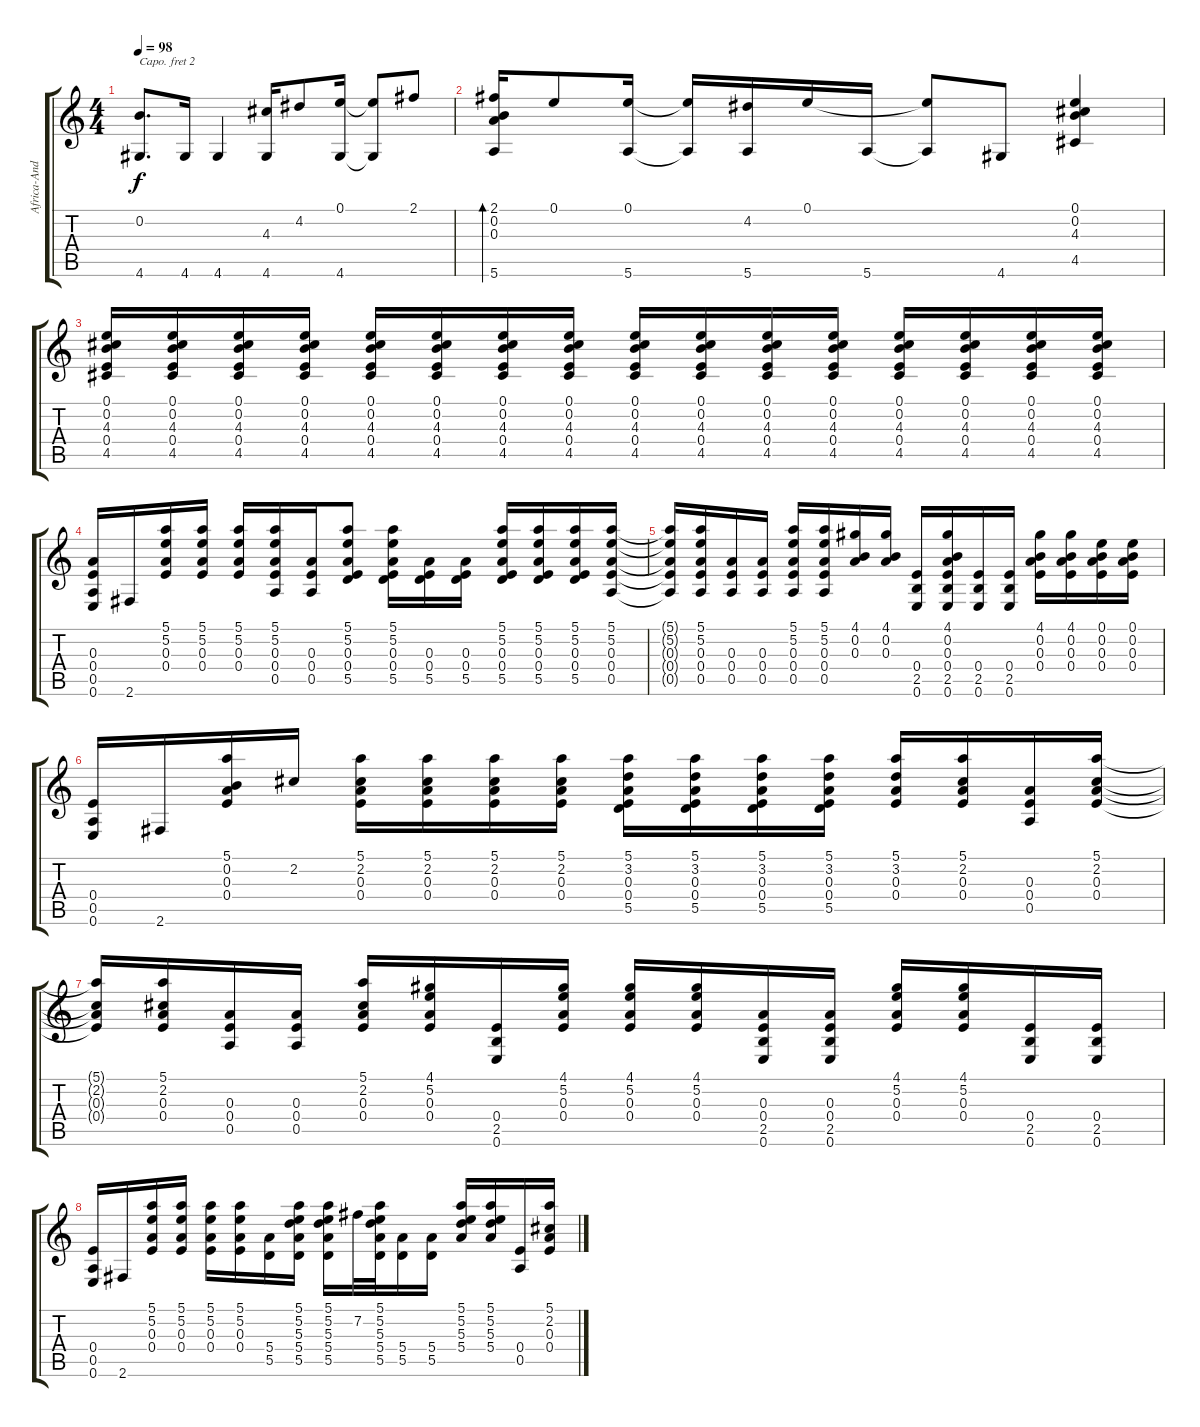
\track ("Africa-Andy Mckee" "Africa-And") {instrument acousticguitarsteel}
\staff {score tabs}
\capo 2
\tuning (D4 A3 G3 D3 G2 D2) {hide}
\ts (4 4)
\tempo 98
\clef g2
\ks c
(0.2 4.6).8{d dy f} 4.6.16 4.6.4 (4.3 4.6).16 4.2.8 (0.1 4.6).16 (0.1{t} 4.6{t}).8 2.1.8 |
(2.1 0.2 0.3 5.6).16{bd 480} 0.1.8 (0.1 5.6).16 (0.1{t} 5.6{t}).16 (4.2 5.6).16 0.1.16 5.6.16 (0.1{t} 5.6{t}).8 4.6.8 (0.1 0.2 4.3 4.5).4 |
(0.1 0.2 4.3 0.4 4.5).16 (0.1 0.2 4.3 0.4 4.5).16 (0.1 0.2 4.3 0.4 4.5).16 (0.1 0.2 4.3 0.4 4.5).16 (0.1 0.2 4.3 0.4 4.5).16 (0.1 0.2 4.3 0.4 4.5).16 (0.1 0.2 4.3 0.4 4.5).16 (0.1 0.2 4.3 0.4 4.5).16 (0.1 0.2 4.3 0.4 4.5).16 (0.1 0.2 4.3 0.4 4.5).16 (0.1 0.2 4.3 0.4 4.5).16 (0.1 0.2 4.3 0.4 4.5).16 (0.1 0.2 4.3 0.4 4.5).16 (0.1 0.2 4.3 0.4 4.5).16 (0.1 0.2 4.3 0.4 4.5).16 (0.1 0.2 4.3 0.4 4.5).16 |
(0.3 0.4 0.5 0.6).16 2.6.16 (5.1 5.2 0.3 0.4).16 (5.1 5.2 0.3 0.4).16 (5.1 5.2 0.3 0.4).16 (5.1 5.2 0.3 0.4 0.5).16 (0.3 0.4 0.5).16 (5.1 5.2 0.3 0.4 5.5).8 (5.1 5.2 0.3 0.4 5.5).16 (0.3 0.4 5.5).16 (0.3 0.4 5.5).16 (5.1 5.2 0.3 0.4 5.5).16 (5.1 5.2 0.3 0.4 5.5).16 (5.1 5.2 0.3 0.4 5.5).16 (5.1 5.2 0.3 0.4 0.5).16 |
(5.1{t} 5.2{t} 0.3{t} 0.4{t} 0.5{t}).16 (5.1 5.2 0.3 0.4 0.5).16 (0.3 0.4 0.5).16 (0.3 0.4 0.5).16 (5.1 5.2 0.3 0.4 0.5).16 (5.1 5.2 0.3 0.4 0.5).16 (4.1 0.2 0.3).16 (4.1 0.2 0.3).16 (0.4 2.5 0.6).16 (4.1 0.2 0.3 0.4 2.5 0.6).16 (0.4 2.5 0.6).16 (0.4 2.5 0.6).16 (4.1 0.2 0.3 0.4).16 (4.1 0.2 0.3 0.4).16 (0.1 0.2 0.3 0.4).16 (0.1 0.2 0.3 0.4).16 |
(0.4 0.5 0.6).16 2.6.16 (5.1 0.2 0.3 0.4).16 2.2.16 (5.1 2.2 0.3 0.4).16 (5.1 2.2 0.3 0.4).16 (5.1 2.2 0.3 0.4).16 (5.1 2.2 0.3 0.4).16 (5.1 3.2 0.3 0.4 5.5).16 (5.1 3.2 0.3 0.4 5.5).16 (5.1 3.2 0.3 0.4 5.5).16 (5.1 3.2 0.3 0.4 5.5).16 (5.1 3.2 0.3 0.4).16 (5.1 2.2 0.3 0.4).16 (0.3 0.4 0.5).16 (5.1 2.2 0.3 0.4).16 |
(5.1{t} 2.2{t} 0.3{t} 0.4{t}).16 (5.1 2.2 0.3 0.4).16 (0.3 0.4 0.5).16 (0.3 0.4 0.5).16 (5.1 2.2 0.3 0.4).16 (4.1 5.2 0.3 0.4).16 (0.4 2.5 0.6).16 (4.1 5.2 0.3 0.4).16 (4.1 5.2 0.3 0.4).16 (4.1 5.2 0.3 0.4).16 (0.3 0.4 2.5 0.6).16 (0.3 0.4 2.5 0.6).16 (4.1 5.2 0.3 0.4).16 (4.1 5.2 0.3 0.4).16 (0.4 2.5 0.6).16 (0.4 2.5 0.6).16 |
(0.4 0.5 0.6).16 2.6.16 (5.1 5.2 0.3 0.4).16 (5.1 5.2 0.3 0.4).16 (5.1 5.2 0.3 0.4).16 (5.1 5.2 0.3 0.4).16 (5.4 5.5).16 (5.1 5.2 5.3 5.4 5.5).16 (5.1 5.2 5.3 5.4 5.5).16 7.2.32 (5.1 5.2 5.3 5.4 5.5).32 (5.4 5.5).16 (5.4 5.5).16 (5.1 5.2 5.3 5.4).16 (5.1 5.2 5.3 5.4).16 (0.4 0.5).16 (5.1 2.2 0.3 0.4).16
